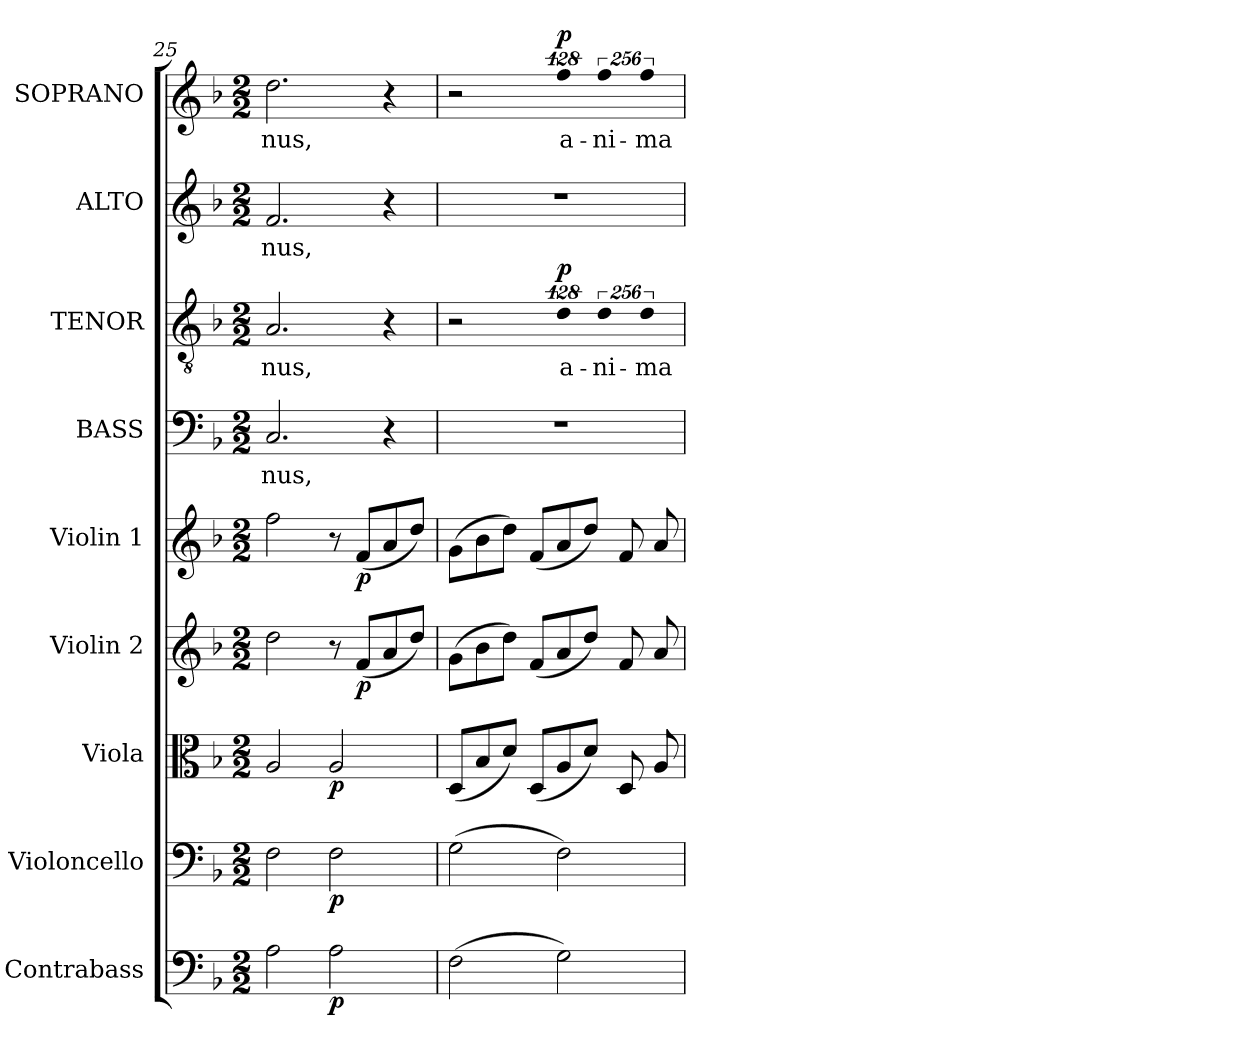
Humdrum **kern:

**kern	**dynam	**kern	**dynam	**kern	**dynam	**kern	**dynam	**kern	**dynam	**kern	**text	**kern	**text	**dynam	**kern	**text	**kern	**text	**dynam
*part9	*part9	*part8	*part8	*part7	*part7	*part6	*part6	*part5	*part5	*part4	*part4	*part3	*part3	*part3	*part2	*part2	*part1	*part1	*part1
*staff9	*staff9	*staff8	*staff8	*staff7	*staff7	*staff6	*staff6	*staff5	*staff5	*staff4	*staff4	*staff3	*staff3	*staff3	*staff2	*staff2	*staff1	*staff1	*staff1
*I"Contrabass	*	*I"Violoncello	*	*I"Viola	*	*I"Violin 2	*	*I"Violin 1	*	*I"BASS	*	*I"TENOR	*	*	*I"ALTO	*	*I"SOPRANO	*	*
*I'Cb.	*	*I'Vc.	*	*I'Vla.	*	*I'Vln. 2	*	*I'Vln. 1	*	*I'B.	*	*I'T.	*	*	*I'A.	*	*I'S.	*	*
*clefF4	*	*clefF4	*	*clefC3	*	*clefG2	*	*clefG2	*	*clefF4	*	*clefGv2	*	*	*clefG2	*	*clefG2	*	*
*ITrd7c12	*	*	*	*	*	*	*	*	*	*	*	*ITrd7c12	*	*	*	*	*	*	*
*k[b-]	*	*k[b-]	*	*k[b-]	*	*k[b-]	*	*k[b-]	*	*k[b-]	*	*k[b-]	*	*	*k[b-]	*	*k[b-]	*	*
*F:	*	*F:	*	*F:	*	*F:	*	*F:	*	*F:	*	*F:	*	*	*F:	*	*F:	*	*
*M2/2	*	*M2/2	*	*M2/2	*	*M2/2	*	*M2/2	*	*M2/2	*	*M2/2	*	*	*M2/2	*	*M2/2	*	*
=25	=25	=25	=25	=25	=25	=25	=25	=25	=25	=25	=25	=25	=25	=25	=25	=25	=25	=25	=25
!	!	!	!	!	!	!	!	!	!	!	!LO:LY:b:color=#000000	!	!	!	!	!	!	!	!
!	!	!	!	!	!	!	!	!	!	!	!	!	!LO:LY:b:color=#000000	!	!	!	!	!	!
!	!	!	!	!	!	!	!	!	!	!	!	!	!	!	!	!LO:LY:b:color=#000000	!	!	!
!	!	!	!	!	!	!	!	!	!	!	!	!	!	!	!	!	!	!LO:LY:b:color=#000000	!
2AAi\	.	2Fi\	.	2Ai/	.	2ddi\	.	2ffi\	.	2.Ci/	-nus,	2.AAi/	-nus,	.	2.fi/	-nus,	2.ddi\	-nus,	.
2AAi\	p	2Fi\	p	2Ai/	p	8r	.	8r	.	.	.	.	.	.	.	.	.	.	.
.	.	.	.	.	.	(8fi/L	p	(8fi/L	p	.	.	.	.	.	.	.	.	.	.
.	.	.	.	.	.	8ai/	.	8ai/	.	4r	.	4r	.	.	4r	.	4r	.	.
.	.	.	.	.	.	8ddi/J)	.	8ddi/J)	.	.	.	.	.	.	.	.	.	.	.
=26	=26	=26	=26	=26	=26	=26	=26	=26	=26	=26	=26	=26	=26	=26	=26	=26	=26	=26	=26
*	*	*	*	*	*	*^	*	*^	*	*	*	*	*	*	*	*	*	*	*
(2FFi\	.	(2Gi\	.	(8Di/L	.	(8gi\L	2ryy	.	(8gi\L	2ryy	.	1r	.	2r	.	.	1r	.	2r	.	.
.	.	.	.	8B-i/	.	8b-i\	.	.	8b-i\	.	.	.	.	.	.	.	.	.	.	.	.
.	.	.	.	8di/J)	.	8ddi\J)	.	.	8ddi\J)	.	.	.	.	.	.	.	.	.	.	.	.
.	.	.	.	(8Di/L	.	(8fi/L	.	.	(8fi/L	.	.	.	.	.	.	.	.	.	.	.	.
!	!	!	!	!	!	!	!	!	!	!	!	!	!	!LO:N:vis=4	!	!	!	!	!	!	!
!	!	!	!	!	!	!	!	!	!	!	!	!	!	!	!LO:LY:b:color=#000000	!	!	!	!LO:N:vis=4	!	!
!	!	!	!	!	!	!	!	!	!	!	!	!	!	!	!	!	!	!	!	!LO:LY:b:color=#000000	!
2GGi\)	.	2Fi\)	.	8Ai/	.	8ai/	2ryy	.	8ai/	2ryy	.	.	.	512%85Di\	a-	p	.	.	512%85ffi\	a-	p
.	.	.	.	8di/J)	.	8ddi/J)	.	.	8ddi/J)	.	.	.	.	.	.	.	.	.	.	.	.
!	!	!	!	!	!	!	!	!	!	!	!	!	!	!LO:N:vis=4	!	!	!	!	!	!	!
!	!	!	!	!	!	!	!	!	!	!	!	!	!	!	!LO:LY:b:color=#000000	!	!	!	!LO:N:vis=4	!	!
!	!	!	!	!	!	!	!	!	!	!	!	!	!	!	!	!	!	!	!	!LO:LY:b:color=#000000	!
.	.	.	.	.	.	.	.	.	.	.	.	.	.	1024%171Di\	-ni-	.	.	.	1024%171ffi\	-ni-	.
.	.	.	.	8Di/L	.	8fi/L	.	.	8fi/L	.	.	.	.	.	.	.	.	.	.	.	.
!	!	!	!	!	!	!	!	!	!	!	!	!	!	!LO:N:vis=4	!	!	!	!	!	!	!
!	!	!	!	!	!	!	!	!	!	!	!	!	!	!	!LO:LY:b:color=#000000	!	!	!	!LO:N:vis=4	!	!
!	!	!	!	!	!	!	!	!	!	!	!	!	!	!	!	!	!	!	!	!LO:LY:b:color=#000000	!
.	.	.	.	.	.	.	.	.	.	.	.	.	.	1024%171Di\	-ma	.	.	.	1024%171ffi\	-ma	.
.	.	.	.	8Ai/	.	8ai/	.	.	8ai/	.	.	.	.	.	.	.	.	.	.	.	.
*	*	*	*	*	*	*v	*v	*	*	*	*	*	*	*	*	*	*	*	*	*	*
*	*	*	*	*	*	*	*	*v	*v	*	*	*	*	*	*	*	*	*	*	*
=	=	=	=	=	=	=	=	=	=	=	=	=	=	=	=	=	=	=	=
*-	*-	*-	*-	*-	*-	*-	*-	*-	*-	*-	*-	*-	*-	*-	*-	*-	*-	*-	*-
